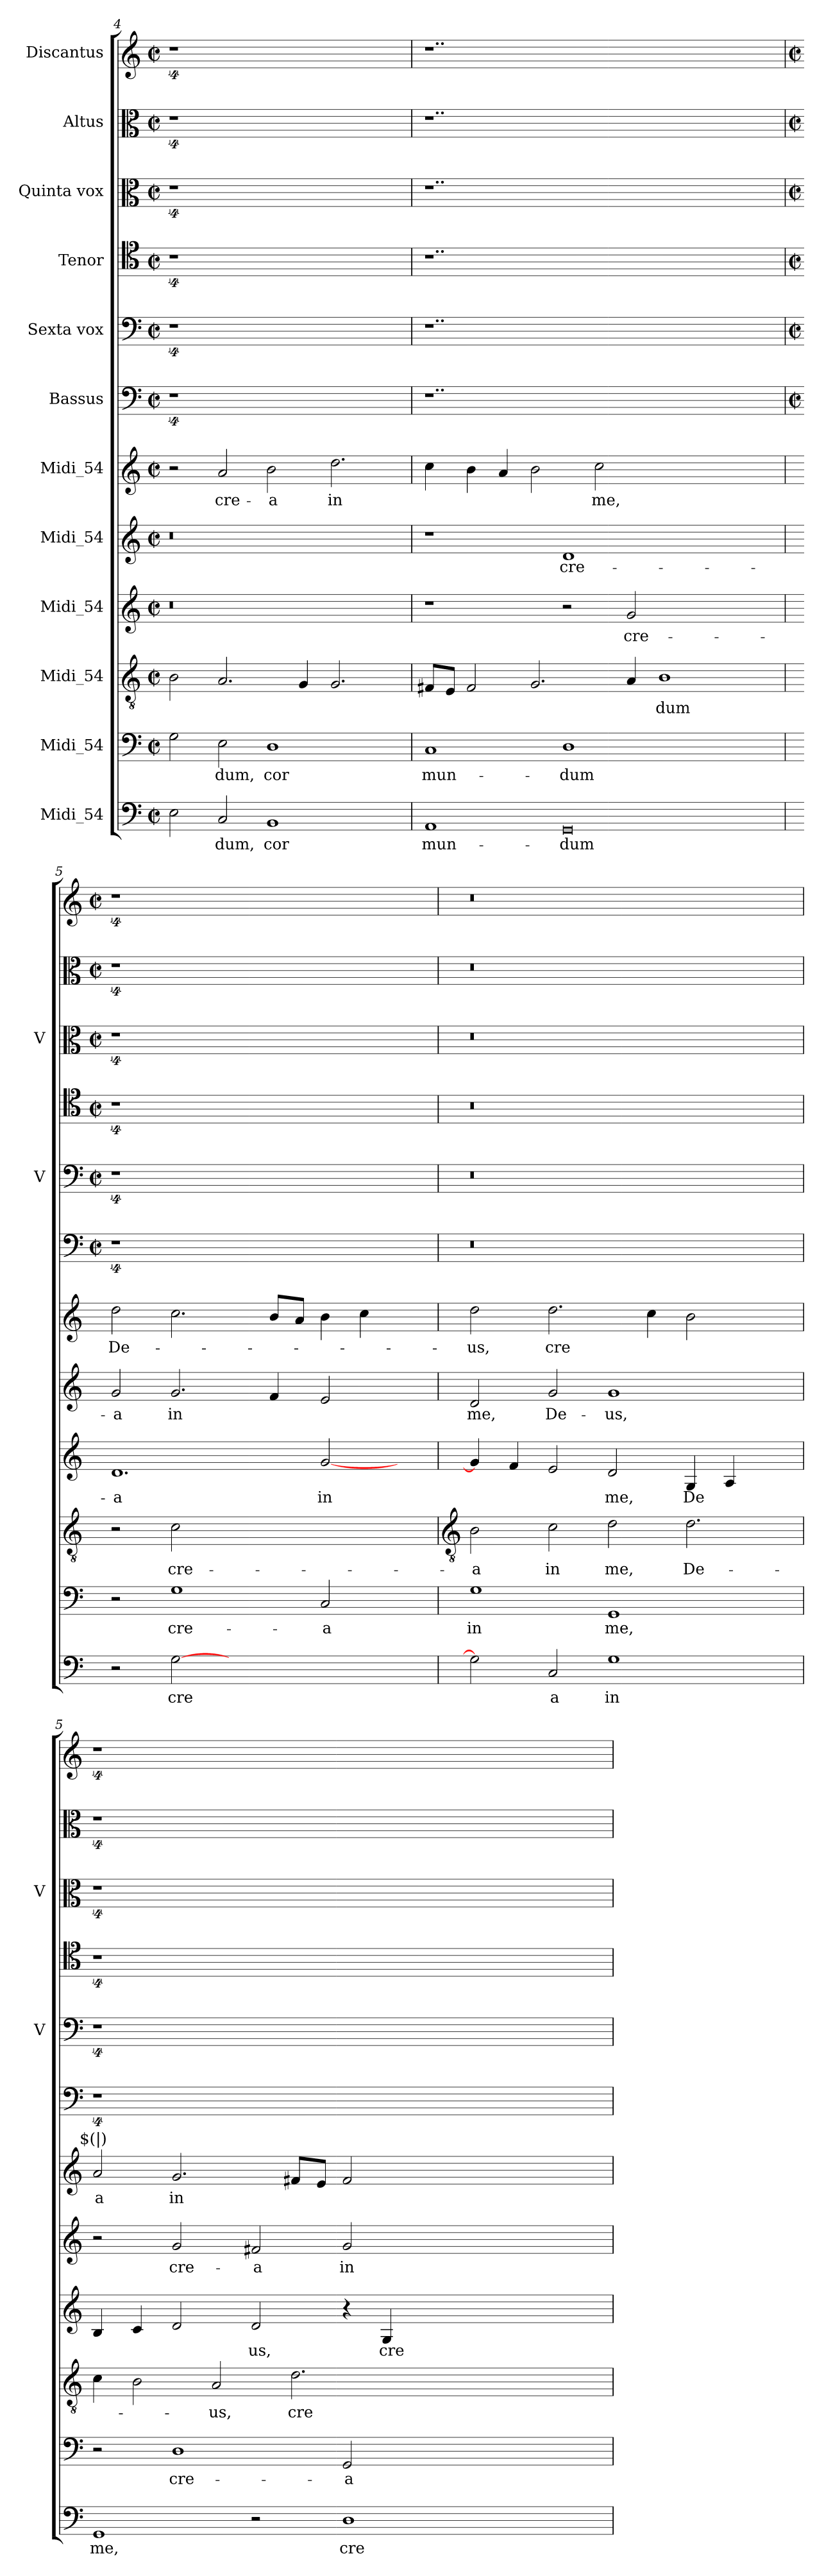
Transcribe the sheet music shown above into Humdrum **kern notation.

**kern	**text	**kern	**text	**kern	**text	**kern	**text	**kern	**text	**kern	**text	**kern	**kern	**kern	**kern	**kern	**kern
*part12	*part12	*part11	*part11	*part10	*part10	*part9	*part9	*part8	*part8	*part7	*part7	*part6	*part5	*part4	*part3	*part2	*part1
*staff12	*staff12	*staff11	*staff11	*staff10	*staff10	*staff9	*staff9	*staff8	*staff8	*staff7	*staff7	*staff6	*staff5	*staff4	*staff3	*staff2	*staff1
*I"Midi_54	*	*I"Midi_54	*	*I"Midi_54	*	*I"Midi_54	*	*I"Midi_54	*	*I"Midi_54	*	*I"Bassus	*I"Sexta vox	*I"Tenor	*I"Quinta vox	*I"Altus	*I"Discantus
*	*	*	*	*	*	*	*	*	*	*	*	*	*I'V	*	*I'V	*	*
*clefF4	*	*clefF4	*	*clefGv2	*	*clefG2	*	*clefG2	*	*clefG2	*	*clefF4	*clefF4	*clefC4	*clefC3	*clefC3	*clefG2
*k[]	*	*k[]	*	*k[]	*	*k[]	*	*k[]	*	*k[]	*	*k[]	*k[]	*k[]	*k[]	*k[]	*k[]
*C:	*	*C:	*	*C:	*	*C:	*	*C:	*	*C:	*	*C:	*C:	*C:	*C:	*C:	*C:
*M4/2	*	*M4/2	*	*M4/2	*	*M4/2	*	*M4/2	*	*M4/2	*	*M4/2	*M4/2	*M4/2	*M4/2	*M4/2	*M4/2
*met(c|)	*	*met(c|)	*	*met(c|)	*	*met(c|)	*	*met(c|)	*	*met(c|)	*	*met(c|)	*met(c|)	*met(c|)	*met(c|)	*met(c|)	*met(c|)
=4	=4	=4	=4	=4	=4	=4	=4	=4	=4	=4	=4	=4	=4	=4	=4	=4	=4
2E	.	2G	.	2B	.	0r	.	0r	.	2r	.	4%9r	4%9r	4%9r	4%9r	4%9r	4%9r
!	!LO:LY:b	!	!LO:LY:b	!	!	!	!	!	!	!	!LO:LY:b	!	!	!	!	!	!
2C	-dum,	2E	-dum,	2.A	.	.	.	.	.	2a	cre-	.	.	.	.	.	.
!	!LO:LY:b	!	!LO:LY:b	!	!	!	!	!	!	!	!LO:LY:b	!	!	!	!	!	!
1BB	cor	1D	cor	.	.	.	.	.	.	2b	-a	.	.	.	.	.	.
.	.	.	.	4G	.	.	.	.	.	.	.	.	.	.	.	.	.
!	!	!	!	!	!	!	!	!	!	!	!LO:LY:b	!	!	!	!	!	!
.	.	.	.	2.G	.	.	.	.	.	2.dd	in	.	.	.	.	.	.
4ryy	.	4ryy	.	.	.	4ryy	.	4ryy	.	.	.	.	.	.	.	.	.
=4	=4	=4	=4	=4	=4	=4	=4	=4	=4	=4	=4	=4	=4	=4	=4	=4	=4
!	!LO:LY:b	!	!LO:LY:b	!	!	!	!	!	!	!	!	!	!	!	!	!	!
1AA	mun-	1C	mun-	8F#L	.	1r	.	1r	.	4cc	.	1..r	1..r	1..r	1..r	1..r	1..r
.	.	.	.	8EJ	.	.	.	.	.	.	.	.	.	.	.	.	.
.	.	.	.	2F#	.	.	.	.	.	4b	.	.	.	.	.	.	.
.	.	.	.	.	.	.	.	.	.	4a	.	.	.	.	.	.	.
.	.	.	.	2.G	.	.	.	.	.	2b	.	.	.	.	.	.	.
!	!LO:LY:b	!	!LO:LY:b	!	!	!	!	!	!LO:LY:b	!	!	!	!	!	!	!	!
0GG	-dum	1D	-dum	.	.	2r	.	1d	cre-	.	.	.	.	.	.	.	.
!	!	!	!	!	!	!	!	!	!	!	!LO:LY:b	!	!	!	!	!	!
.	.	.	.	.	.	.	.	.	.	2cc	me,	.	.	.	.	.	.
!	!	!	!	!	!	!	!LO:LY:b	!	!	!	!	!	!	!	!	!	!
.	.	.	.	4A	.	2g	cre-	.	.	.	.	.	.	.	.	.	.
!	!	!	!	!	!LO:LY:b	!	!	!	!	!	!	!	!	!	!	!	!
.	.	.	.	1B	dum	.	.	.	.	1ryy	.	1ryy	1ryy	1ryy	1ryy	1ryy	1ryy
.	.	1ryy	.	.	.	1ryy	.	1ryy	.	.	.	.	.	.	.	.	.
.	.	.	.	4ryy	.	.	.	.	.	4ryy	.	4ryy	4ryy	4ryy	4ryy	4ryy	4ryy
!!LO:LB:g=z
=5	=5	=5	=5	=5	=5	=5	=5	=5	=5	=5	=5	=5	=5	=5	=5	=5	=5
*	*	*	*	*	*	*	*	*	*	*	*	*M4/2	*M4/2	*M4/2	*M4/2	*M4/2	*M4/2
*	*	*	*	*	*	*	*	*	*	*	*	*met(c|)	*met(c|)	*met(c|)	*met(c|)	*met(c|)	*met(c|)
!	!	!	!	!	!	!	!LO:LY:b	!	!LO:LY:b	!	!LO:LY:b	!	!	!	!	!	!
2r	.	2r	.	2r	.	1.d	-a	2g	-a	2dd	De-	4%9r	4%9r	4%9r	4%9r	4%9r	4%9r
!	!LO:LY:b	!	!LO:LY:b	!	!LO:LY:b	!	!	!	!LO:LY:b	!	!	!	!	!	!	!	!
[2G	cre-	1G	cre-	2c	cre-	.	.	2.g	in	2.cc	.	.	.	.	.	.	.
1ryy	.	.	.	1ryy	.	.	.	.	.	.	.	.	.	.	.	.	.
.	.	.	.	.	.	.	.	4f	.	8bL	.	.	.	.	.	.	.
.	.	.	.	.	.	.	.	.	.	8aJ	.	.	.	.	.	.	.
!	!	!	!LO:LY:b	!	!	!	!LO:LY:b	!	!	!	!	!	!	!	!	!	!
.	.	2C	-a	.	.	[2g	in	2e	.	4b	.	.	.	.	.	.	.
.	.	.	.	.	.	.	.	.	.	4cc	.	.	.	.	.	.	.
4ryy	.	4ryy	.	4ryy	.	4ryy	.	4ryy	.	4ryy	.	.	.	.	.	.	.
!!LO:LB:g=z
=5	=5	=5	=5	=5	=5	=5	=5	=5	=5	=5	=5	=5	=5	=5	=5	=5	=5
*	*	*	*	*clefGv2	*	*	*	*	*	*	*	*	*	*	*	*	*
!	!LO:LY:b	!	!LO:LY:b	!	!LO:LY:b	!	!	!	!LO:LY:b	!	!LO:LY:b	!	!	!	!	!	!
2G]	--	1G	in	2B	-a	4g]	.	2d	me,	2dd	-us,	0r	0r	0r	0r	0r	0r
.	.	.	.	.	.	4f	.	.	.	.	.	.	.	.	.	.	.
!	!LO:LY:b	!	!	!	!LO:LY:b	!	!	!	!LO:LY:b	!	!LO:LY:b	!	!	!	!	!	!
2C	a	.	.	2c	in	2e	.	2g	De-	2.dd	cre	.	.	.	.	.	.
!	!LO:LY:b	!	!LO:LY:b	!	!LO:LY:b	!	!LO:LY:b	!	!LO:LY:b	!	!	!	!	!	!	!	!
1G	in	1GG	me,	2d	me,	2d	me,	1g	-us,	.	.	.	.	.	.	.	.
!	!	!	!	!	!	!	!	!	!	!	!LO:LY:b	!	!	!	!	!	!
.	.	.	.	.	.	.	.	.	.	4cc	-	.	.	.	.	.	.
!	!	!	!	!	!LO:LY:b	!	!LO:LY:b	!	!	!	!	!	!	!	!	!	!
.	.	.	.	2.d	De-	4G	De	.	.	2b	.	.	.	.	.	.	.
.	.	.	.	.	.	4A	.	.	.	.	.	.	.	.	.	.	.
4ryy	.	4ryy	.	.	.	4ryy	.	4ryy	.	4ryy	.	4ryy	4ryy	4ryy	4ryy	4ryy	4ryy
=5	=5	=5	=5	=5	=5	=5	=5	=5	=5	=5	=5	=5	=5	=5	=5	=5	=5
!	!	!	!	!	!	!	!	!	!	!LO:TX:a:cj:t=$(|)	!	!	!	!	!	!	!
!	!LO:LY:b	!	!	!	!	!	!	!	!	!	!LO:LY:b	!	!	!	!	!	!
1GG	me,	2r	.	4c	.	4B	.	2r	.	2a	a	4%15r	4%15r	4%15r	4%15r	4%15r	4%15r
.	.	.	.	2B	.	4c	.	.	.	.	.	.	.	.	.	.	.
!	!	!	!LO:LY:b	!	!	!	!	!	!LO:LY:b	!	!LO:LY:b	!	!	!	!	!	!
.	.	1D	cre-	.	.	2d	.	2g	cre-	2.g	in	.	.	.	.	.	.
!	!	!	!	!	!LO:LY:b	!	!	!	!	!	!	!	!	!	!	!	!
.	.	.	.	2A	-us,	.	.	.	.	.	.	.	.	.	.	.	.
!	!	!	!	!	!	!	!LO:LY:b	!	!LO:LY:b	!	!	!	!	!	!	!	!
2r	.	.	.	.	.	2d	us,	2f#X	-a	.	.	.	.	.	.	.	.
!	!	!	!	!	!LO:LY:b	!	!	!	!	!	!	!	!	!	!	!	!
.	.	.	.	2.d	cre-	.	.	.	.	8f#L	.	.	.	.	.	.	.
.	.	.	.	.	.	.	.	.	.	8eJ	.	.	.	.	.	.	.
!	!LO:LY:b	!	!LO:LY:b	!	!	!	!	!	!LO:LY:b	!	!	!	!	!	!	!	!
1D	cre-	2GG	-a	.	.	4r	.	2g	in	2f#	.	.	.	.	.	.	.
!	!	!	!	!	!	!	!LO:LY:b	!	!	!	!	!	!	!	!	!	!
.	.	.	.	.	.	4G	cre-	.	.	.	.	.	.	.	.	.	.
.	.	1..ryy	.	1..ryy	.	1..ryy	.	1..ryy	.	1..ryy	.	.	.	.	.	.	.
1ryy	.	.	.	.	.	.	.	.	.	.	.	.	.	.	.	.	.
4ryy	.	.	.	.	.	.	.	.	.	.	.	.	.	.	.	.	.
=	=	=	=	=	=	=	=	=	=	=	=	=	=	=	=	=	=
*-	*-	*-	*-	*-	*-	*-	*-	*-	*-	*-	*-	*-	*-	*-	*-	*-	*-
